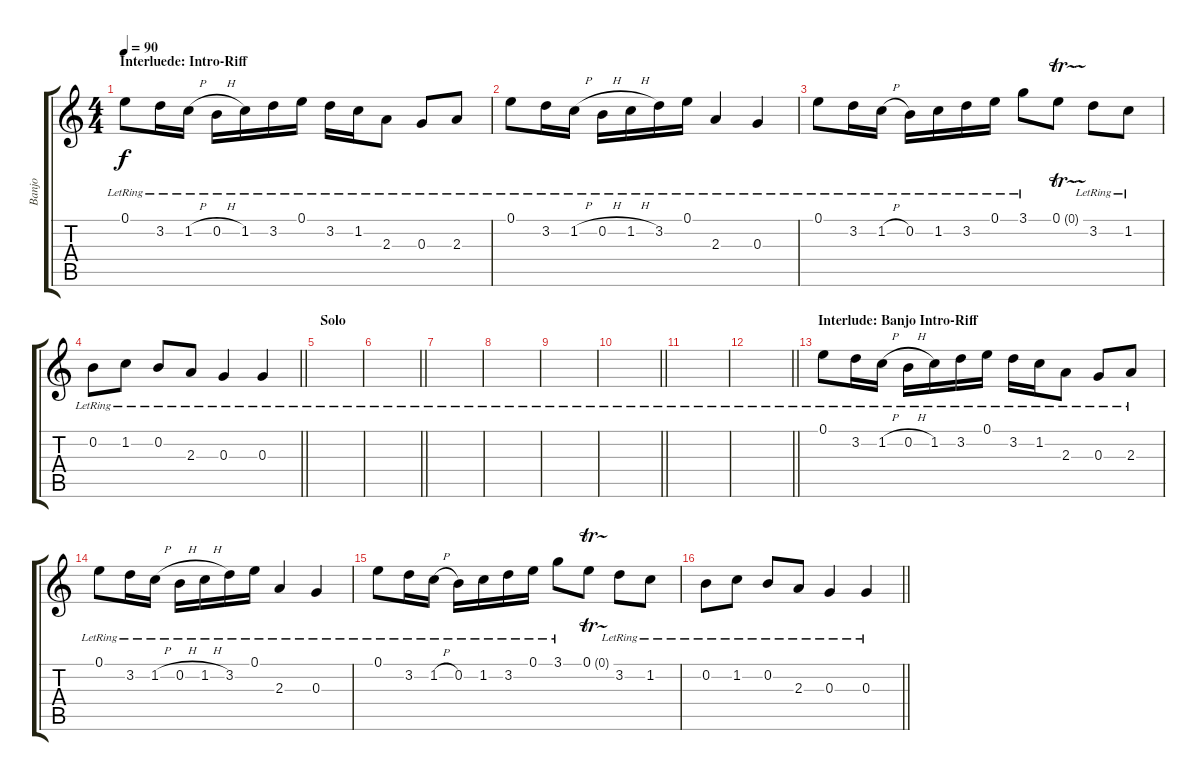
\track ("Banjo" "Banjo") {instrument banjo}
\staff {score tabs}
\tuning (E4 B3 G3 D3 A2 E2) {hide}
\displaytranspose 12
\ts (4 4)
\section ("" "Interluede: Intro-Riff")
\tempo 90
\clef g2
\ks c
0.1{lr}.8{dy f} 3.2{lr}.16 1.2{h lr}.16 0.2{h lr}.16 1.2{lr}.16 3.2{lr}.16 0.1{lr}.16 3.2{lr}.16 1.2{lr}.16 2.3{lr}.8 0.3{lr}.8 2.3{lr}.8 |
0.1{lr}.8 3.2{lr}.16 1.2{h lr}.16 0.2{h lr}.16 1.2{h lr}.16 3.2{lr}.16 0.1{lr}.16 2.3{lr}.4 0.3{lr}.4 |
0.1{lr}.8 3.2{lr}.16 1.2{h lr}.16 0.2{lr}.16 1.2{lr}.16 3.2{lr}.16 0.1{lr}.16 3.1{lr}.8 0.1{tr (0 16)}.8 3.2{lr}.8 1.2{lr}.8 |
\barLineRight lightlight
0.2{lr}.8 1.2{lr}.8 0.2{lr}.8 2.3{lr}.8 0.3{lr}.4 0.3{lr}.4 |
\section ("" "Solo")
|
\barLineRight lightlight
|
|
|
|
\barLineRight lightlight
|
|
\barLineRight lightlight
|
\section ("" "Interlude: Banjo Intro-Riff")
0.1{lr}.8{volume 16} 3.2{lr}.16 1.2{h lr}.16 0.2{h lr}.16 1.2{lr}.16 3.2{lr}.16 0.1{lr}.16 3.2{lr}.16 1.2{lr}.16 2.3{lr}.8 0.3{lr}.8 2.3{lr}.8 |
0.1{lr}.8 3.2{lr}.16 1.2{h lr}.16 0.2{h lr}.16 1.2{h lr}.16 3.2{lr}.16 0.1{lr}.16 2.3{lr}.4 0.3{lr}.4 |
0.1{lr}.8 3.2{lr}.16 1.2{h lr}.16 0.2{lr}.16 1.2{lr}.16 3.2{lr}.16 0.1{lr}.16 3.1{lr}.8 0.1{tr (0 16)}.8 3.2{lr}.8 1.2{lr}.8 |
\barLineRight lightlight
0.2{lr}.8 1.2{lr}.8 0.2{lr}.8 2.3{lr}.8 0.3{lr}.4 0.3{lr}.4
